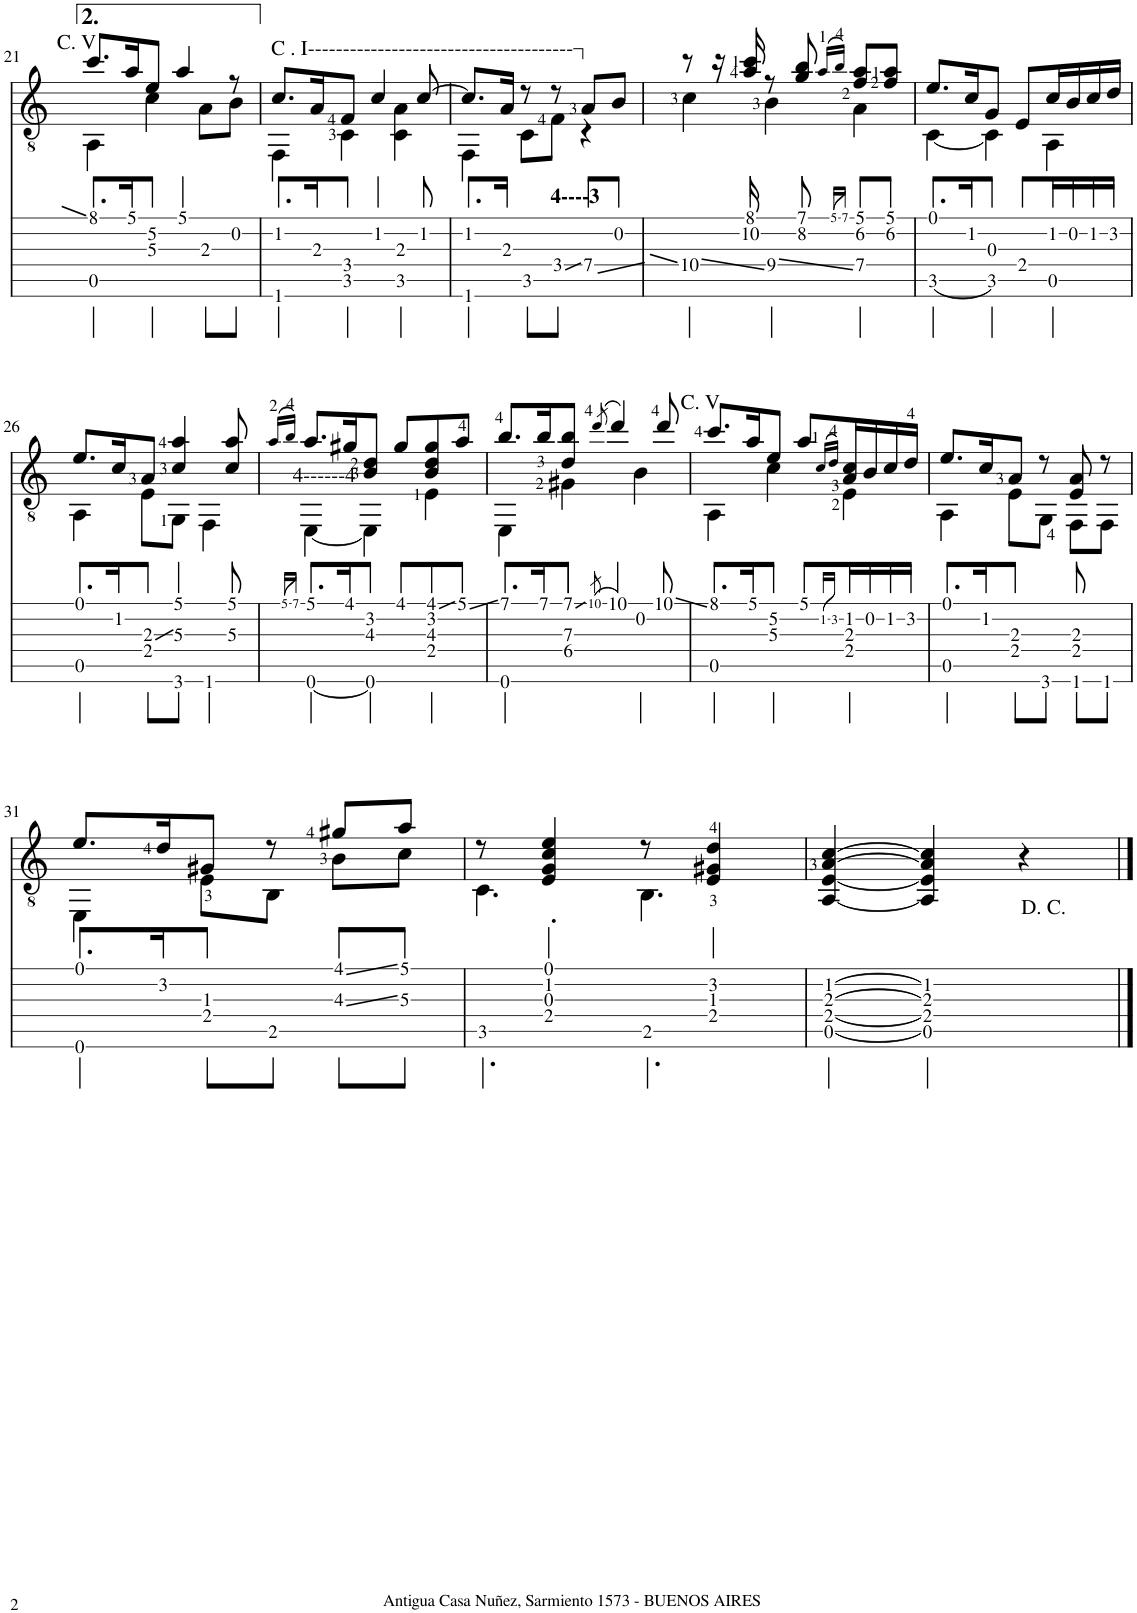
**kern	**kern
*part2	*part1
*staff2	*staff1
*I"Chitarra classica (Intavolatura)	*I"Chitarra classica
!!LO:PB:g=z
*	*clefGv2
*k[]	*k[]
*M3/4	*M3/4
=21	=21
*^	*^
!	!	!LO:TX:a:t=C. V	!
8.cc/L	4AA\	8.cc/L	4AA\
16a/K	.	16a/K	.
8e/J	4c\	8e/J	4c\
4a/	.	4a/	.
.	8A\L	.	8A\L
8r	8B\J	8r	8B\J
=22	=22	=22	=22
!	!	!LO:TX:a:t=C . I--------------------------------------┐	!
8.c/L	4FF\	8.c/L	4FF\
16A/K	.	16A/K	.
8F/J	4C\	8F/J	4C\
4c/	.	4c/	.
.	4C\ 4A\	.	4C\ 4A\
8c/	.	[8c/	.
=23	=23	=23	=23
*	*^	*	*^
8.c/L	4ryy	4FF\	8.c/L]	4ryy	4FF\
16A/Jk	.	.	16A/Jk	.	.
8r	8C\L	2ryy	8r	8C\L	2ryy
!LO:TX:a:B:t=4----3	!	!	!	!	!
8r	8F\J	.	8r	8F\J	.
8A/L	4r	.	8A/L	4r	.
8B/J	.	.	8B/J	.	.
*	*v	*v	*	*	*
*	*	*	*v	*v
=24	=24	=24	=24
8r	4c\	8r	4c\
16r	.	16r	.
16a/ 16cc/	.	16a/ 16cc/	.
8r	4B\	8r	4B\
8g/ 8b/	.	8g/ 8b/	.
(16qa/LL	.	(16qa/LL	.
16qb/JJ)	.	16qb/JJ)	.
8f/ 8a/L	4A\	8f/ 8a/L	4A\
8f/ 8a/J	.	8f/ 8a/J	.
=25	=25	=25	=25
8.e/L	[4C\	8.e/L	[4C\
16c/K	.	16c/K	.
8G/J	4C\]	8G/J	4C\]
8E/L	.	8E/L	.
16c/L	4AA\	16c/L	4AA\
16B/	.	16B/	.
16c/	.	16c/	.
16d/JJ	.	16d/JJ	.
!!LO:LB:g=z	!!
=26	=26	=26	=26
8.e/L	4AA\	8.e/L	4AA\
16c/K	.	16c/K	.
8A/J	8E\L	8A/J	8E\L
4c/ 4a/	8GG\J	4c/ 4a/	8GG\J
.	4FF\	.	4FF\
8c/ 8a/	.	8c/ 8a/	.
*v	*v	*	*
*	*v	*v
=27	=27
(16qa/LL	(16qa/LL
16qb/JJ)	16qb/JJ)
*^	*^
*	*^	*	*^
!	!	!	!LO:TX:a:t=4------4	!	!
8.a/L	2ryy	[4EE\	8.a/L	2ryy	[4EE\
16g#X/K	.	.	16g#X/K	.	.
8B/ 8d/J	.	4EE\]	8B/ 8d/J	.	4EE\]
8g#/L	.	.	8g#/L	.	.
8B/ 8d/ 8g#/	4E\	4ryy	8B/ 8d/ 8g#/	4E\	4ryy
8a/J	.	.	8a/J	.	.
*	*	*	*	*v	*v
=28	=28	=28	=28	=28
8.b/L	4EE\	4ryy	8.b/L	4EE\
16b/K	.	.	16b/K	.
8d/ 8b/J	4r	4G#/	8d/ 8b/J	4G#X\
(8qdd/	.	.	(8qdd/	.
4dd/)	.	.	4dd/)	.
.	4B\	4ryy	.	4B\
8dd/	.	.	8dd/	.
*	*v	*v	*	*
=29	=29	=29	=29
!	!	!LO:TX:a:t=C. V	!
8.cc/L	4AA\	8.cc/L	4AA\
16a/K	.	16a/K	.
8e/J	4c\	8e/J	4c\
8a/L	.	8a/L	.
(16qc/LL	.	(16qc/LL	.
16qd/JJ)	.	16qd/JJ)	.
16A/ 16c/L	4E\	16A/ 16c/L	4E\
16B/	.	16B/	.
16c/	.	16c/	.
16d/JJ	.	16d/JJ	.
=30	=30	=30	=30
8.e/L	4AA\	8.e/L	4AA\
16c/K	.	16c/K	.
8A/J	8E\L	8A/J	8E\L
8r	8GG\J	8r	8GG\J
8E/ 8A/	8FF\L	8E/ 8A/	8FF\L
8r	8FF\J	8r	8FF\J
!!LO:LB:g=z	!!
=31	=31	=31	=31
8.e/L	4EE\	8.e/L	4EE\
16d/K	.	16d/K	.
8G#X/J	8E\L	8G#X/J	8E\L
8r	8BB\J	8r	8BB\J
8g#X/L	8B\L	8g#X/L	8B\L
8a/J	8c\J	8a/J	8c\J
=32	=32	=32	=32
8r	4.C\	8r	4.C\
4E/' 4G/' 4c/' 4e/'	.	4E/ 4G/ 4c/ 4e/	.
8r	4.BB\	8r	4.BB\
4E/ 4G#X/ 4d/	.	4E/ 4G#X/ 4d/	.
*v	*v	*	*
*	*v	*v
=33	=33
[4AA\ [4E\ [4A\ [4c\	[4AA/ [4E/ [4A/ [4c/
4AA\] 4E\] 4A\] 4c\]	4AA/] 4E/] 4A/] 4c/]
4r	4r
==	==
*-	*-
